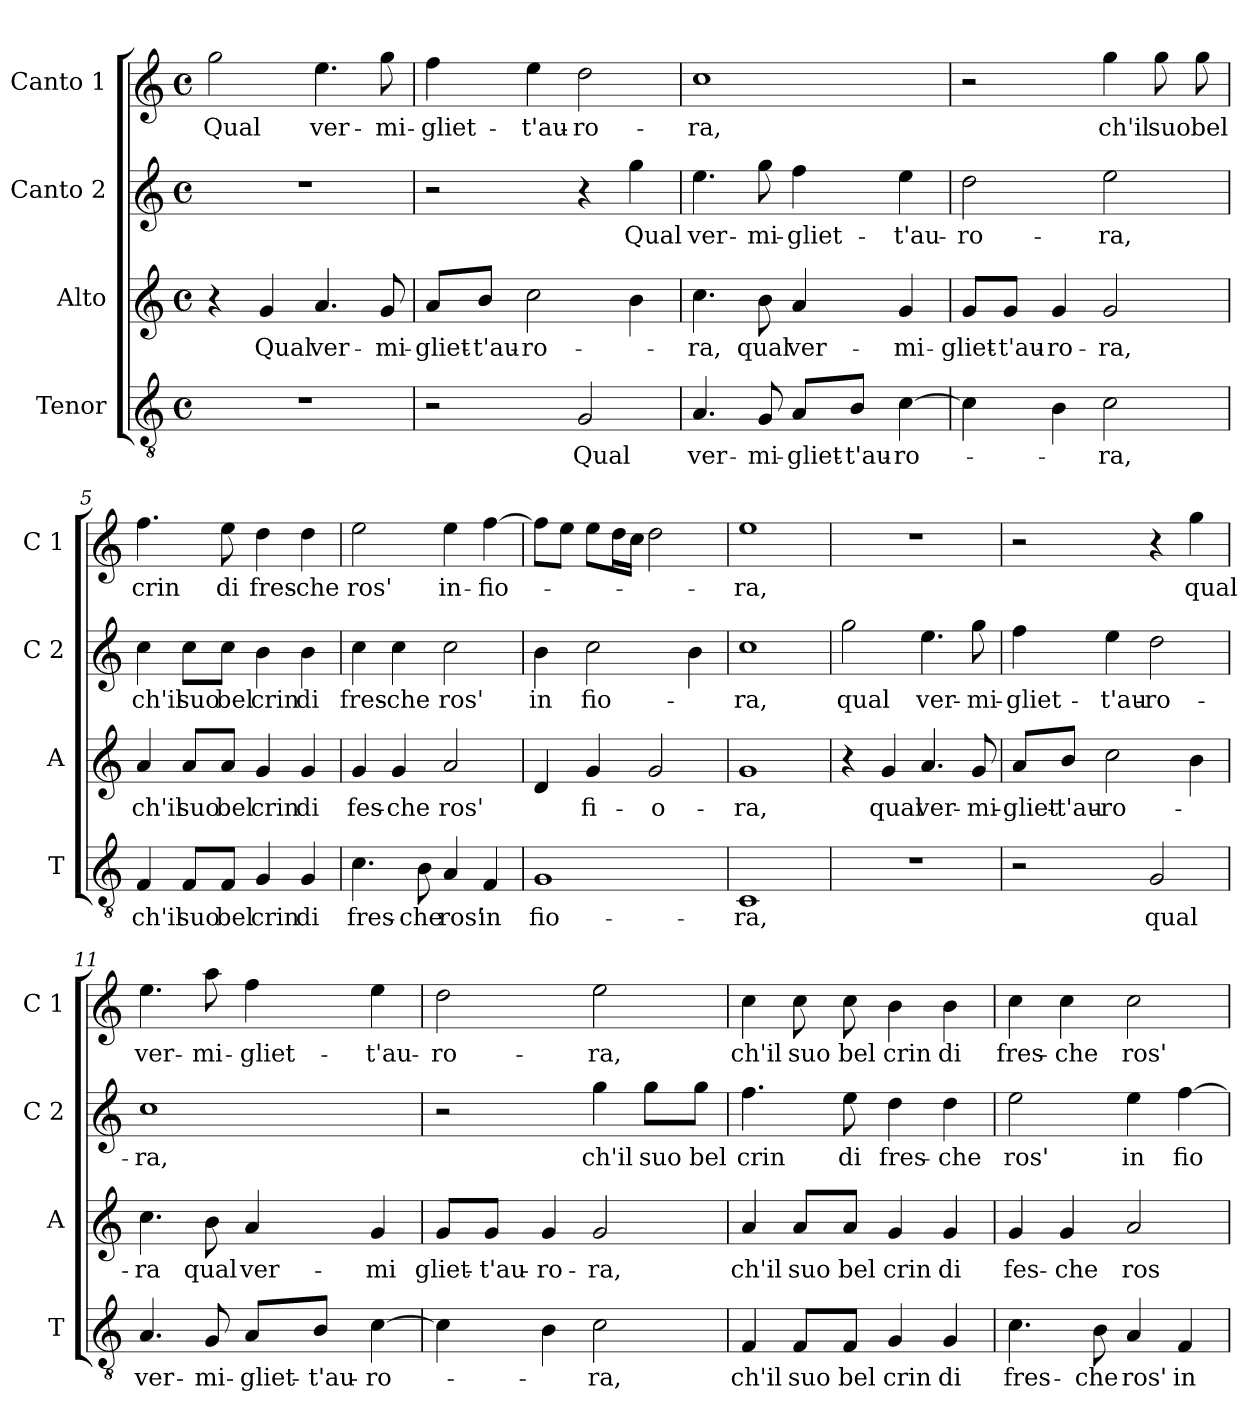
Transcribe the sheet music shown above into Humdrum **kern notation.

**kern	**text	**kern	**text	**kern	**text	**kern	**text
*part4	*part4	*part3	*part3	*part2	*part2	*part1	*part1
*staff4	*staff4	*staff3	*staff3	*staff2	*staff2	*staff1	*staff1
*I"Tenor	*	*I"Alto	*	*I"Canto 2	*	*I"Canto 1	*
*I'T	*	*I'A	*	*I'C 2	*	*I'C 1	*
*clefGv2	*	*clefG2	*	*clefG2	*	*clefG2	*
*k[]	*	*k[]	*	*k[]	*	*k[]	*
*C:	*	*C:	*	*C:	*	*C:	*
*M4/4	*	*M4/4	*	*M4/4	*	*M4/4	*
*met(c)	*	*met(c)	*	*met(c)	*	*met(c)	*
=1	=1	=1	=1	=1	=1	=1	=1
!	!	!	!	!	!	!	!LO:LY:b
1r	.	4r	.	1r	.	2gg\	Qual
!	!	!	!LO:LY:b	!	!	!	!
.	.	4g/	Qual	.	.	.	.
!	!	!	!LO:LY:b	!	!	!	!LO:LY:b
.	.	4.a/	ver-	.	.	4.ee\	ver-
!	!	!	!LO:LY:b	!	!	!	!LO:LY:b
.	.	8g/	-mi-	.	.	8gg\	-mi-
=2	=2	=2	=2	=2	=2	=2	=2
!	!	!	!LO:LY:b	!	!	!	!LO:LY:b
2r	.	8a/L	-gliet-	2r	.	4ff\	-gliet-
!	!	!	!LO:LY:b	!	!	!	!
.	.	8b/J	-t'au-	.	.	.	.
!	!	!	!LO:LY:b	!	!	!	!LO:LY:b
.	.	2cc\	-ro-	.	.	4ee\	-t'au-
!	!LO:LY:b	!	!	!	!	!	!LO:LY:b
2G/	Qual	.	.	4r	.	2dd\	-ro-
!	!	!	!	!	!LO:LY:b	!	!
.	.	4b\	.	4gg\	Qual	.	.
=3	=3	=3	=3	=3	=3	=3	=3
!	!LO:LY:b	!	!LO:LY:b	!	!LO:LY:b	!	!LO:LY:b
4.A/	ver-	4.cc\	-ra,	4.ee\	ver-	1cc	-ra,
!	!LO:LY:b	!	!LO:LY:b	!	!LO:LY:b	!	!
8G/	-mi-	8b\	qual	8gg\	-mi-	.	.
!	!LO:LY:b	!	!LO:LY:b	!	!LO:LY:b	!	!
8A/L	-gliet-	4a/	ver-	4ff\	-gliet-	.	.
!	!LO:LY:b	!	!	!	!	!	!
8B/J	-t'au-	.	.	.	.	.	.
!	!LO:LY:b	!	!LO:LY:b	!	!LO:LY:b	!	!
[4c\	-ro-	4g/	-mi-	4ee\	-t'au-	.	.
=4	=4	=4	=4	=4	=4	=4	=4
!	!	!	!LO:LY:b	!	!LO:LY:b	!	!
4c\]	.	8g/L	-gliet-	2dd\	-ro-	2r	.
!	!	!	!LO:LY:b	!	!	!	!
.	.	8g/J	-t'au-	.	.	.	.
!	!	!	!LO:LY:b	!	!	!	!
4B\	.	4g/	-ro-	.	.	.	.
!	!LO:LY:b	!	!LO:LY:b	!	!LO:LY:b	!	!LO:LY:b
2c\	-ra,	2g/	-ra,	2ee\	-ra,	4gg\	ch'il
!	!	!	!	!	!	!	!LO:LY:b
.	.	.	.	.	.	8gg\	suo
!	!	!	!	!	!	!	!LO:LY:b
.	.	.	.	.	.	8gg\	bel
!!LO:LB:g=z
=5	=5	=5	=5	=5	=5	=5	=5
!	!LO:LY:b	!	!LO:LY:b	!	!LO:LY:b	!	!LO:LY:b
4F/	ch'il	4a/	ch'il	4cc\	ch'il	4.ff\	crin
!	!LO:LY:b	!	!LO:LY:b	!	!LO:LY:b	!	!
8F/L	suo	8a/L	suo	8cc\L	suo	.	.
!	!LO:LY:b	!	!LO:LY:b	!	!LO:LY:b	!	!LO:LY:b
8F/J	bel	8a/J	bel	8cc\J	bel	8ee\	di
!	!LO:LY:b	!	!LO:LY:b	!	!LO:LY:b	!	!LO:LY:b
4G/	crin	4g/	crin	4b\	crin	4dd\	fres-
!	!LO:LY:b	!	!LO:LY:b	!	!LO:LY:b	!	!LO:LY:b
4G/	di	4g/	di	4b\	di	4dd\	-che
=6	=6	=6	=6	=6	=6	=6	=6
!	!LO:LY:b	!	!LO:LY:b	!	!LO:LY:b	!	!LO:LY:b
4.c\	fres-	4g/	fes-	4cc\	fres-	2ee\	ros'
!	!	!	!LO:LY:b	!	!LO:LY:b	!	!
.	.	4g/	-che	4cc\	-che	.	.
!	!LO:LY:b	!	!	!	!	!	!
8B\	-che	.	.	.	.	.	.
!	!LO:LY:b	!	!LO:LY:b	!	!LO:LY:b	!	!LO:LY:b
4A/	ros'	2a/	ros'	2cc\	ros'	4ee\	in-
!	!LO:LY:b	!	!	!	!	!	!LO:LY:b
4F/	in	.	.	.	.	[4ff\	-fio-
=7	=7	=7	=7	=7	=7	=7	=7
!	!LO:LY:b	!	!	!	!LO:LY:b	!	!
1G	fio-	4d/	.	4b\	in	8ff\L]	.
.	.	.	.	.	.	8ee\J	.
!	!	!	!LO:LY:b	!	!LO:LY:b	!	!
.	.	4g/	fi-	2cc\	fio-	8ee\L	.
.	.	.	.	.	.	16dd\L	.
.	.	.	.	.	.	16cc\JJ	.
!	!	!	!LO:LY:b	!	!	!	!
.	.	2g/	-o-	.	.	2dd\	.
.	.	.	.	4b\	.	.	.
=8	=8	=8	=8	=8	=8	=8	=8
!	!LO:LY:b	!	!LO:LY:b	!	!LO:LY:b	!	!LO:LY:b
1C	-ra,	1g	-ra,	1cc	-ra,	1ee	-ra,
=9	=9	=9	=9	=9	=9	=9	=9
!	!	!	!	!	!LO:LY:b	!	!
1r	.	4r	.	2gg\	qual	1r	.
!	!	!	!LO:LY:b	!	!	!	!
.	.	4g/	qual	.	.	.	.
!	!	!	!LO:LY:b	!	!LO:LY:b	!	!
.	.	4.a/	ver-	4.ee\	ver-	.	.
!	!	!	!LO:LY:b	!	!LO:LY:b	!	!
.	.	8g/	-mi-	8gg\	-mi-	.	.
!!LO:LB:g=z
=10	=10	=10	=10	=10	=10	=10	=10
!	!	!	!LO:LY:b	!	!LO:LY:b	!	!
2r	.	8a/L	-gliet-	4ff\	-gliet-	2r	.
!	!	!	!LO:LY:b	!	!	!	!
.	.	8b/J	-t'au-	.	.	.	.
!	!	!	!LO:LY:b	!	!LO:LY:b	!	!
.	.	2cc\	-ro-	4ee\	-t'au-	.	.
!	!LO:LY:b	!	!	!	!LO:LY:b	!	!
2G/	qual	.	.	2dd\	-ro-	4r	.
!	!	!	!	!	!	!	!LO:LY:b
.	.	4b\	.	.	.	4gg\	qual
=11	=11	=11	=11	=11	=11	=11	=11
!	!LO:LY:b	!	!LO:LY:b	!	!LO:LY:b	!	!LO:LY:b
4.A/	ver-	4.cc\	-ra	1cc	-ra,	4.ee\	ver-
!	!LO:LY:b	!	!LO:LY:b	!	!	!	!LO:LY:b
8G/	-mi-	8b\	qual	.	.	8aa\	-mi-
!	!LO:LY:b	!	!LO:LY:b	!	!	!	!LO:LY:b
8A/L	-gliet-	4a/	ver-	.	.	4ff\	-gliet-
!	!LO:LY:b	!	!	!	!	!	!
8B/J	-t'au-	.	.	.	.	.	.
!	!LO:LY:b	!	!LO:LY:b	!	!	!	!LO:LY:b
[4c\	-ro-	4g/	-mi	.	.	4ee\	-t'au-
=12	=12	=12	=12	=12	=12	=12	=12
!	!	!	!LO:LY:b	!	!	!	!LO:LY:b
4c\]	.	8g/L	gliet-	2r	.	2dd\	-ro-
!	!	!	!LO:LY:b	!	!	!	!
.	.	8g/J	-t'au-	.	.	.	.
!	!	!	!LO:LY:b	!	!	!	!
4B\	.	4g/	-ro-	.	.	.	.
!	!LO:LY:b	!	!LO:LY:b	!	!LO:LY:b	!	!LO:LY:b
2c\	-ra,	2g/	-ra,	4gg\	ch'il	2ee\	-ra,
!	!	!	!	!	!LO:LY:b	!	!
.	.	.	.	8gg\L	suo	.	.
!	!	!	!	!	!LO:LY:b	!	!
.	.	.	.	8gg\J	bel	.	.
=13	=13	=13	=13	=13	=13	=13	=13
!	!LO:LY:b	!	!LO:LY:b	!	!LO:LY:b	!	!LO:LY:b
4F/	ch'il	4a/	ch'il	4.ff\	crin	4cc\	ch'il
!	!LO:LY:b	!	!LO:LY:b	!	!	!	!LO:LY:b
8F/L	suo	8a/L	suo	.	.	8cc\	suo
!	!LO:LY:b	!	!LO:LY:b	!	!LO:LY:b	!	!LO:LY:b
8F/J	bel	8a/J	bel	8ee\	di	8cc\	bel
!	!LO:LY:b	!	!LO:LY:b	!	!LO:LY:b	!	!LO:LY:b
4G/	crin	4g/	crin	4dd\	fres-	4b\	crin
!	!LO:LY:b	!	!LO:LY:b	!	!LO:LY:b	!	!LO:LY:b
4G/	di	4g/	di	4dd\	-che	4b\	di
=14	=14	=14	=14	=14	=14	=14	=14
!	!LO:LY:b	!	!LO:LY:b	!	!LO:LY:b	!	!LO:LY:b
4.c\	fres-	4g/	fes-	2ee\	ros'	4cc\	fres-
!	!	!	!LO:LY:b	!	!	!	!LO:LY:b
.	.	4g/	-che	.	.	4cc\	-che
!	!LO:LY:b	!	!	!	!	!	!
8B\	-che	.	.	.	.	.	.
!	!LO:LY:b	!	!LO:LY:b	!	!LO:LY:b	!	!LO:LY:b
4A/	ros'	2a/	ros-	4ee\	in	2cc\	ros'
!	!LO:LY:b	!	!	!	!LO:LY:b	!	!
4F/	in	.	.	[4ff\	fio-	.	.
=	=	=	=	=	=	=	=
*-	*-	*-	*-	*-	*-	*-	*-
